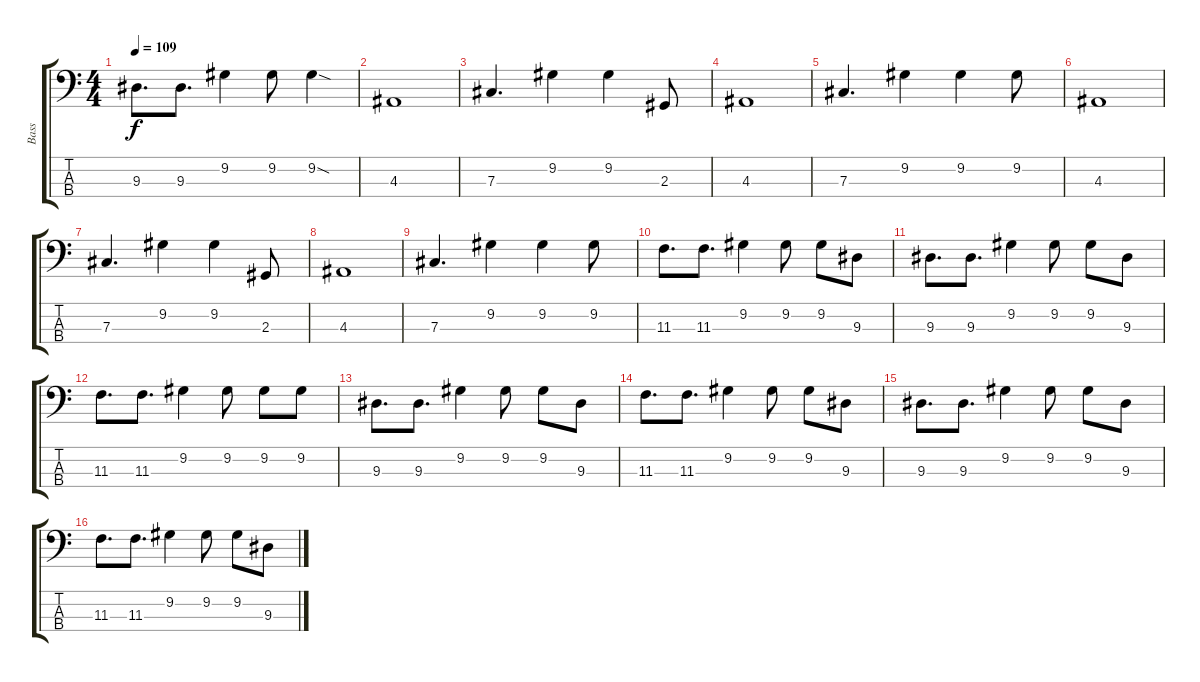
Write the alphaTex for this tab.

\track ("Bass" "Bass") {instrument electricbassfinger}
\staff {score tabs}
\tuning (E2 B1 Gb1 B0) {hide}
\ts (4 4)
\tempo 109
\clef f4
\ks c
9.3.8{d dy f} 9.3.8{d} 9.2.4 9.2.8 9.2{sod}.4 |
4.3.1 |
7.3.4{d} 9.2.4 9.2.4 2.3.8 |
4.3.1 |
7.3.4{d} 9.2.4 9.2.4 9.2.8 |
4.3.1 |
7.3.4{d} 9.2.4 9.2.4 2.3.8 |
4.3.1 |
7.3.4{d} 9.2.4 9.2.4 9.2.8 |
11.3.8{d} 11.3.8{d} 9.2.4 9.2.8 9.2.8 9.3.8 |
9.3.8{d} 9.3.8{d} 9.2.4 9.2.8 9.2.8 9.3.8 |
11.3.8{d} 11.3.8{d} 9.2.4 9.2.8 9.2.8 9.2.8 |
9.3.8{d} 9.3.8{d} 9.2.4 9.2.8 9.2.8 9.3.8 |
11.3.8{d} 11.3.8{d} 9.2.4 9.2.8 9.2.8 9.3.8 |
9.3.8{d} 9.3.8{d} 9.2.4 9.2.8 9.2.8 9.3.8 |
11.3.8{d} 11.3.8{d} 9.2.4 9.2.8 9.2.8 9.3.8
